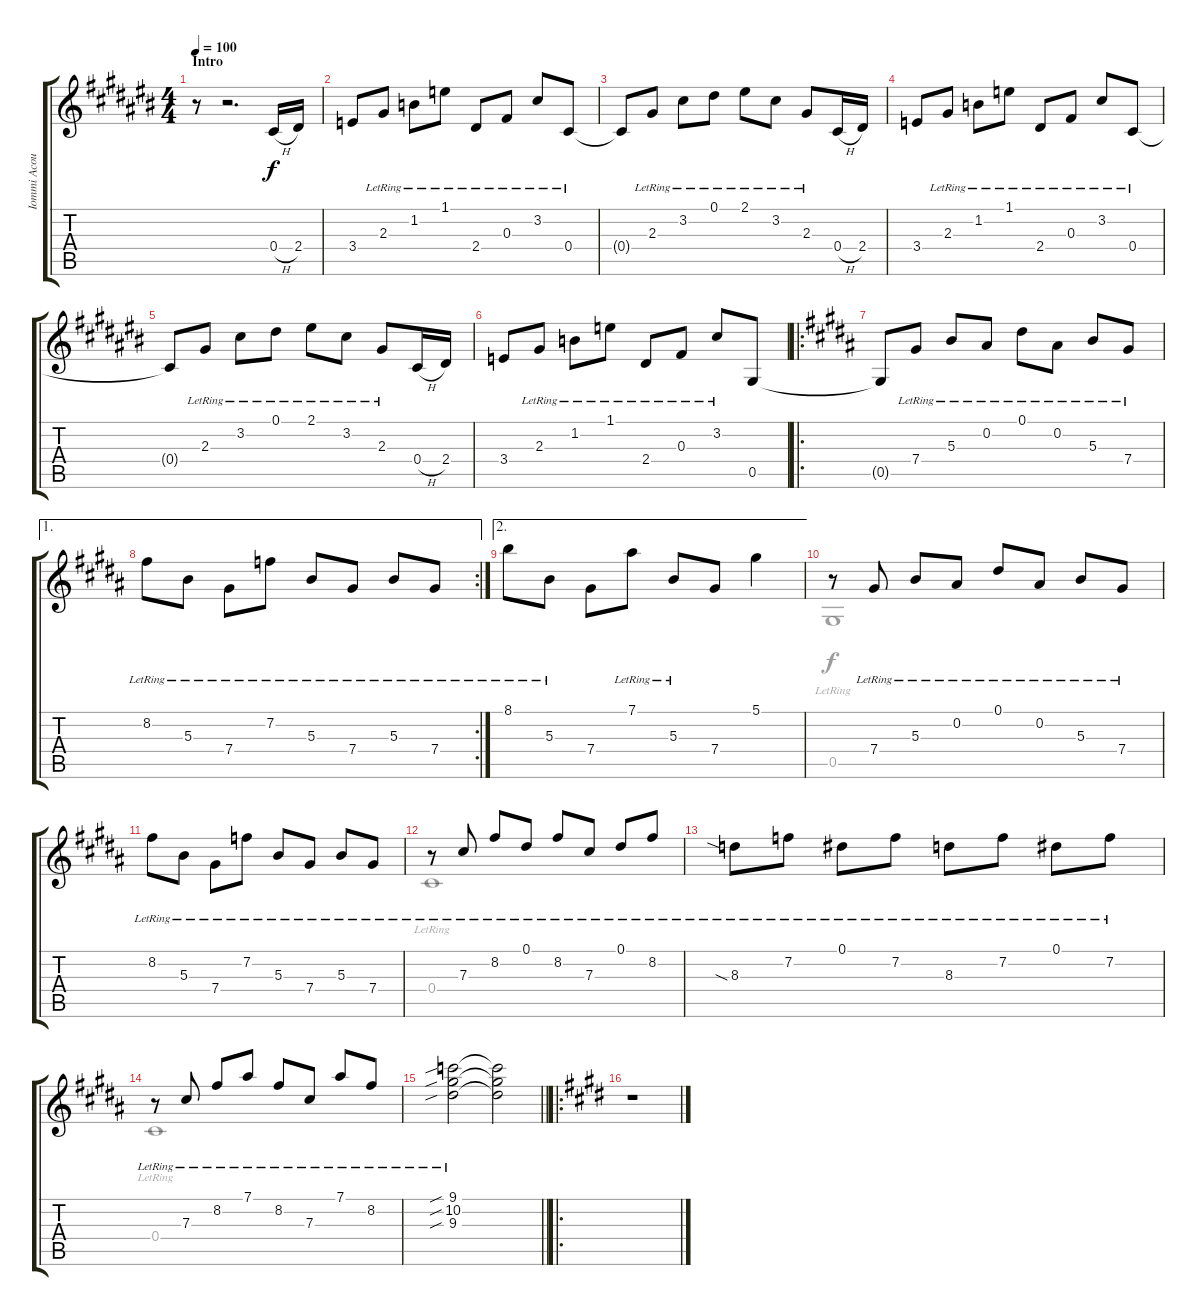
\track ("Iommi Acoustic" "Iommi Acou") {instrument acousticguitarsteel}
\staff {score tabs}
\tuning (Eb4 Bb3 Gb3 Db3 Ab2 Eb2) {hide}
\voice
\ts (4 4)
\section ("" "Intro")
\tempo 100
\clef g2
\ks c#
r.8{dy f instrument acousticguitarsteel} r.2{d} 0.4{h}.16 2.4.16 |
\ks a#minor
3.4.8 2.3{lr}.8 1.2{lr}.8 1.1{lr}.8 2.4{lr}.8 0.3{lr}.8 3.2{lr}.8 0.4{lr}.8 |
0.4{t}.8 2.3{lr}.8 3.2{lr}.8 0.1{lr}.8 2.1{lr}.8 3.2{lr}.8 2.3{lr}.8 0.4{h}.16 2.4.16 |
3.4.8 2.3{lr}.8 1.2{lr}.8 1.1{lr}.8 2.4{lr}.8 0.3{lr}.8 3.2{lr}.8 0.4{lr}.8 |
0.4{t}.8 2.3{lr}.8 3.2{lr}.8 0.1{lr}.8 2.1{lr}.8 3.2{lr}.8 2.3{lr}.8 0.4{h}.16 2.4.16 |
\ks c#
3.4.8 2.3{lr}.8 1.2{lr}.8 1.1{lr}.8 2.4{lr}.8 0.3{lr}.8 3.2{lr}.8 0.5.8 |
\ro
\ks b
0.5{t}.8 7.4{lr}.8 5.3{lr}.8 0.2{lr}.8 0.1{lr}.8 0.2{lr}.8 5.3{lr}.8 7.4{lr}.8 |
\ae 1
\rc 2
8.2{lr}.8 5.3{lr}.8 7.4{lr}.8 7.2{lr}.8 5.3{lr}.8 7.4{lr}.8 5.3{lr}.8 7.4{lr}.8 |
\ae 2
8.1{lr}.8 5.3{lr}.8 7.4.8 7.1{lr}.8 5.3{lr}.8 7.4.8 5.1.4 |
r.8 7.4{lr}.8 5.3{lr}.8 0.2{lr}.8 0.1{lr}.8 0.2{lr}.8 5.3{lr}.8 7.4{lr}.8 |
8.2{lr}.8 5.3{lr}.8 7.4{lr}.8 7.2{lr}.8 5.3{lr}.8 7.4{lr}.8 5.3{lr}.8 7.4{lr}.8 |
r.8 7.3{lr}.8 8.2{lr}.8 0.1{lr}.8 8.2{lr}.8 7.3{lr}.8 0.1{lr}.8 8.2{lr}.8 |
8.3{sia lr}.8 7.2{lr}.8 0.1{lr}.8 7.2{lr}.8 8.3{lr}.8 7.2{lr}.8 0.1{lr}.8 7.2{lr}.8 |
r.8 7.3{lr}.8 8.2{lr}.8 7.1{lr}.8 8.2{lr}.8 7.3{lr}.8 7.1{lr}.8 8.2{lr}.8 |
\barLineRight lightlight
(9.1{sib lr} 10.2{sib lr} 9.3{sib lr}).2 (9.1{t} 10.2{t} 9.3{t}).2 |
\ro
\ks e
r.1
\voice
\clef g2
\ottava regular
\simile none
\ks c#
|
\ks a#minor
|
|
|
|
\ks c#
|
\ks b
|
|
|
0.5{lr}.1 |
|
0.4{lr}.1 |
|
0.4{lr}.1 |
\barLineRight lightlight
|
\ks e
